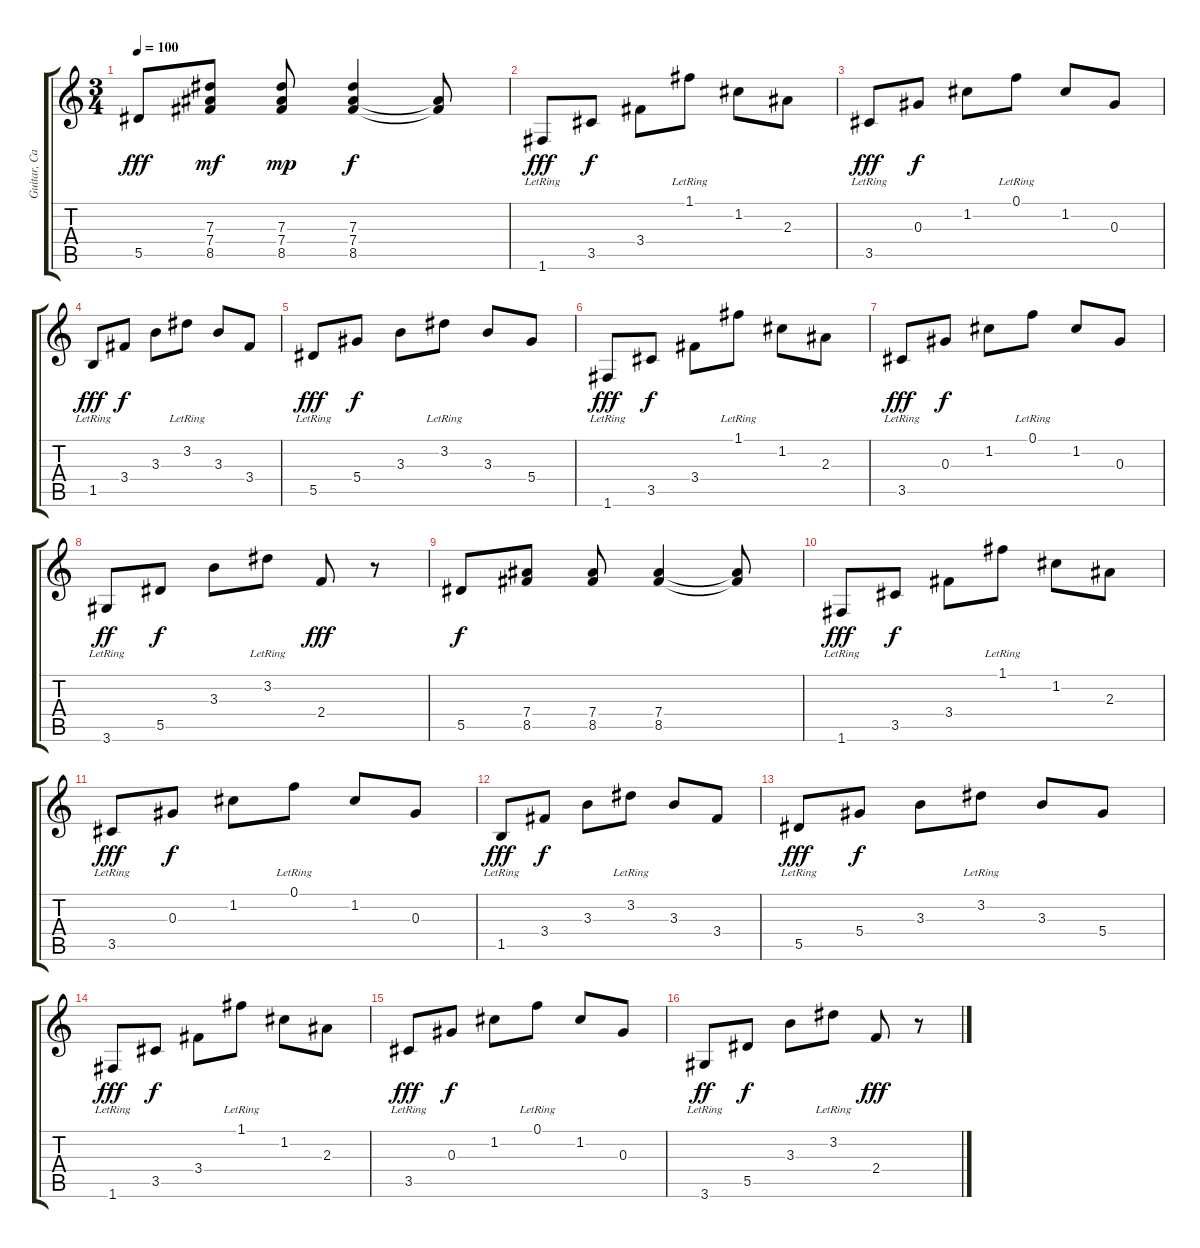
\track ("Guitar, Capo=1" "Guitar, Ca") {instrument acousticguitarnylon}
\staff {score tabs}
\tuning (F4 C4 Ab3 Eb3 Bb2 F2) {hide}
\ts (3 4)
\tempo 100
\clef g2
\ks c
5.5.8{dy fff} (7.3 7.4 8.5).8{dy mf} (7.3 7.4 8.5).8{dy mp} (7.3 7.4 8.5).4{dy f} (7.4{t} 8.5{t}).8 |
1.6{lr}.8{dy fff} 3.5.8{dy f} 3.4.8 1.1{lr}.8 1.2.8 2.3.8 |
3.5{lr}.8{dy fff} 0.3.8{dy f} 1.2.8 0.1{lr}.8 1.2.8 0.3.8 |
1.5{lr}.8{dy fff} 3.4.8{dy f} 3.3.8 3.2{lr}.8 3.3.8 3.4.8 |
5.5{lr}.8{dy fff} 5.4.8{dy f} 3.3.8 3.2{lr}.8 3.3.8 5.4.8 |
1.6{lr}.8{dy fff} 3.5.8{dy f} 3.4.8 1.1{lr}.8 1.2.8 2.3.8 |
3.5{lr}.8{dy fff} 0.3.8{dy f} 1.2.8 0.1{lr}.8 1.2.8 0.3.8 |
3.6{lr}.8{dy ff} 5.5.8{dy f} 3.3.8 3.2{lr}.8 2.4.8{dy fff} r.8 |
5.5.8{dy f} (7.4 8.5).8 (7.4 8.5).8 (7.4 8.5).4 (7.4{t} 8.5{t}).8 |
1.6{lr}.8{dy fff} 3.5.8{dy f} 3.4.8 1.1{lr}.8 1.2.8 2.3.8 |
3.5{lr}.8{dy fff} 0.3.8{dy f} 1.2.8 0.1{lr}.8 1.2.8 0.3.8 |
1.5{lr}.8{dy fff} 3.4.8{dy f} 3.3.8 3.2{lr}.8 3.3.8 3.4.8 |
5.5{lr}.8{dy fff} 5.4.8{dy f} 3.3.8 3.2{lr}.8 3.3.8 5.4.8 |
1.6{lr}.8{dy fff} 3.5.8{dy f} 3.4.8 1.1{lr}.8 1.2.8 2.3.8 |
3.5{lr}.8{dy fff} 0.3.8{dy f} 1.2.8 0.1{lr}.8 1.2.8 0.3.8 |
3.6{lr}.8{dy ff} 5.5.8{dy f} 3.3.8 3.2{lr}.8 2.4.8{dy fff} r.8
